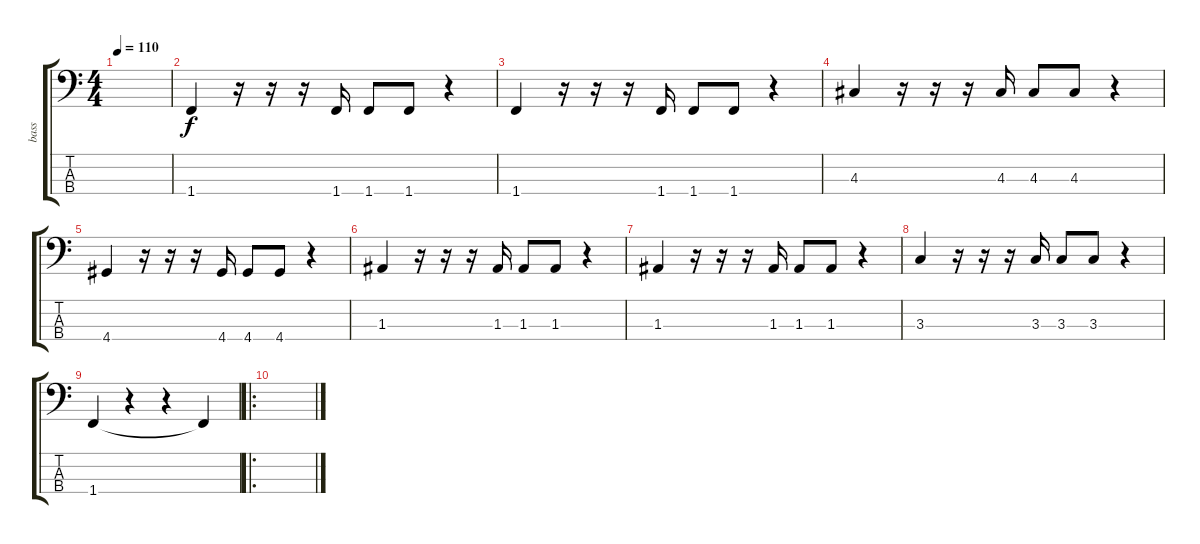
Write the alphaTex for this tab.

\track ("bass" "bass") {instrument electricbassfinger}
\staff {score tabs}
\tuning (G2 D2 A1 E1) {hide}
\ts (4 4)
\tempo 110
\clef f4
\ks c
|
1.4.4 r.16 r.16 r.16 1.4.16 1.4.8 1.4.8 r.4 |
1.4.4 r.16 r.16 r.16 1.4.16 1.4.8 1.4.8 r.4 |
4.3.4 r.16 r.16 r.16 4.3.16 4.3.8 4.3.8 r.4 |
4.4.4 r.16 r.16 r.16 4.4.16 4.4.8 4.4.8 r.4 |
1.3.4 r.16 r.16 r.16 1.3.16 1.3.8 1.3.8 r.4 |
1.3.4 r.16 r.16 r.16 1.3.16 1.3.8 1.3.8 r.4 |
3.3.4 r.16 r.16 r.16 3.3.16 3.3.8 3.3.8 r.4 |
1.4.4 r.4 r.4 1.4{t}.4 |
\ro
